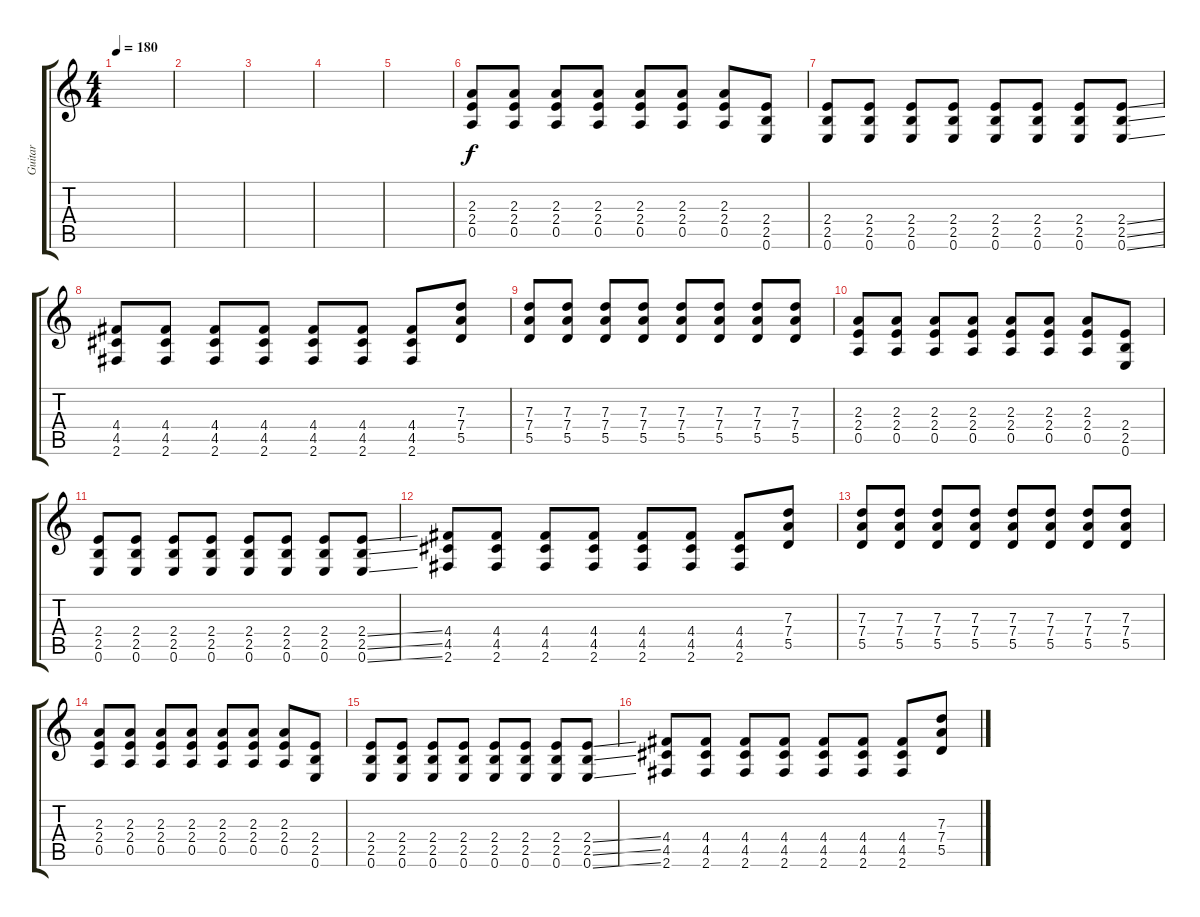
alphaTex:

\track ("Guitar" "Guitar") {instrument distortionguitar}
\staff {score tabs}
\tuning (E4 B3 G3 D3 A2 E2) {hide}
\ts (4 4)
\tempo 180
\clef g2
\ks c
|
|
|
|
|
(2.3 2.4 0.5).8 (2.3 2.4 0.5).8 (2.3 2.4 0.5).8 (2.3 2.4 0.5).8 (2.3 2.4 0.5).8 (2.3 2.4 0.5).8 (2.3 2.4 0.5).8 (2.4 2.5 0.6).8 |
(2.4 2.5 0.6).8 (2.4 2.5 0.6).8 (2.4 2.5 0.6).8 (2.4 2.5 0.6).8 (2.4 2.5 0.6).8 (2.4 2.5 0.6).8 (2.4 2.5 0.6).8 (2.4{ss} 2.5{ss} 0.6{ss}).8 |
(4.4 4.5 2.6).8 (4.4 4.5 2.6).8 (4.4 4.5 2.6).8 (4.4 4.5 2.6).8 (4.4 4.5 2.6).8 (4.4 4.5 2.6).8 (4.4 4.5 2.6).8 (7.3 7.4 5.5).8 |
(7.3 7.4 5.5).8 (7.3 7.4 5.5).8 (7.3 7.4 5.5).8 (7.3 7.4 5.5).8 (7.3 7.4 5.5).8 (7.3 7.4 5.5).8 (7.3 7.4 5.5).8 (7.3 7.4 5.5).8 |
(2.3 2.4 0.5).8 (2.3 2.4 0.5).8 (2.3 2.4 0.5).8 (2.3 2.4 0.5).8 (2.3 2.4 0.5).8 (2.3 2.4 0.5).8 (2.3 2.4 0.5).8 (2.4 2.5 0.6).8 |
(2.4 2.5 0.6).8 (2.4 2.5 0.6).8 (2.4 2.5 0.6).8 (2.4 2.5 0.6).8 (2.4 2.5 0.6).8 (2.4 2.5 0.6).8 (2.4 2.5 0.6).8 (2.4{ss} 2.5{ss} 0.6{ss}).8 |
(4.4 4.5 2.6).8 (4.4 4.5 2.6).8 (4.4 4.5 2.6).8 (4.4 4.5 2.6).8 (4.4 4.5 2.6).8 (4.4 4.5 2.6).8 (4.4 4.5 2.6).8 (7.3 7.4 5.5).8 |
(7.3 7.4 5.5).8 (7.3 7.4 5.5).8 (7.3 7.4 5.5).8 (7.3 7.4 5.5).8 (7.3 7.4 5.5).8 (7.3 7.4 5.5).8 (7.3 7.4 5.5).8 (7.3 7.4 5.5).8 |
(2.3 2.4 0.5).8 (2.3 2.4 0.5).8 (2.3 2.4 0.5).8 (2.3 2.4 0.5).8 (2.3 2.4 0.5).8 (2.3 2.4 0.5).8 (2.3 2.4 0.5).8 (2.4 2.5 0.6).8 |
(2.4 2.5 0.6).8 (2.4 2.5 0.6).8 (2.4 2.5 0.6).8 (2.4 2.5 0.6).8 (2.4 2.5 0.6).8 (2.4 2.5 0.6).8 (2.4 2.5 0.6).8 (2.4{ss} 2.5{ss} 0.6{ss}).8 |
(4.4 4.5 2.6).8 (4.4 4.5 2.6).8 (4.4 4.5 2.6).8 (4.4 4.5 2.6).8 (4.4 4.5 2.6).8 (4.4 4.5 2.6).8 (4.4 4.5 2.6).8 (7.3 7.4 5.5).8
